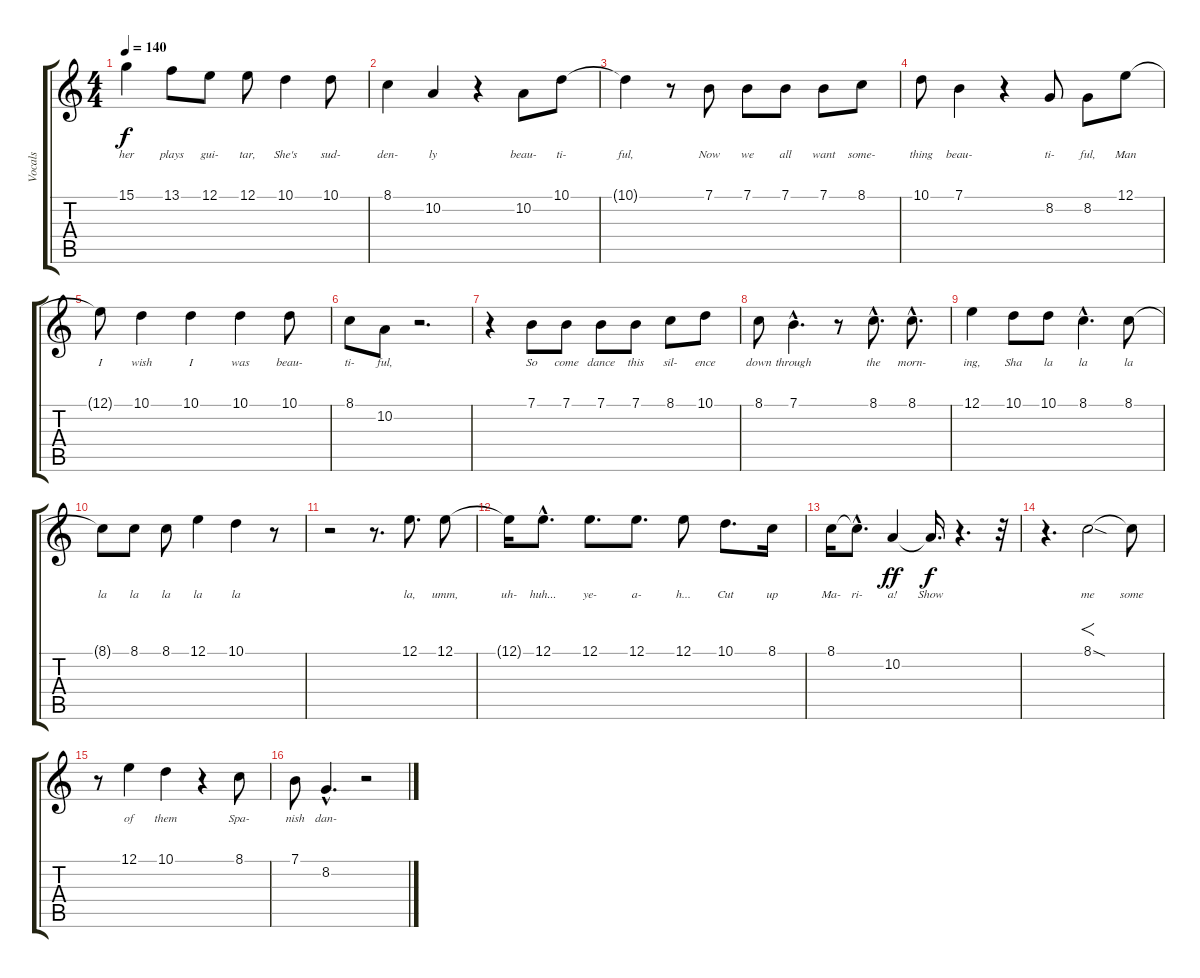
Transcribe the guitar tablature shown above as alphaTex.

\track ("Vocals" "Vocals") {instrument lead8bassandlead}
\staff {score tabs}
\tuning (E4 B3 G3 D3 A2 E2) {hide}
\ts (4 4)
\tempo 140
\clef g2
\ks c
15.1.4{lyrics (0 "her") lyrics (1 "") lyrics (2 "") lyrics (3 "") lyrics (4 "") dy f} 13.1.8{lyrics (0 "plays") lyrics (1 "") lyrics (2 "") lyrics (3 "") lyrics (4 "")} 12.1.8{lyrics (0 "gui-") lyrics (1 "") lyrics (2 "") lyrics (3 "") lyrics (4 "")} 12.1.8{lyrics (0 "tar,") lyrics (1 "") lyrics (2 "") lyrics (3 "") lyrics (4 "")} 10.1.4{lyrics (0 "She's") lyrics (1 "") lyrics (2 "") lyrics (3 "") lyrics (4 "")} 10.1.8{lyrics (0 "sud-") lyrics (1 "") lyrics (2 "") lyrics (3 "") lyrics (4 "")} |
8.1.4{lyrics (0 "den-") lyrics (1 "") lyrics (2 "") lyrics (3 "") lyrics (4 "")} 10.2.4{lyrics (0 "ly") lyrics (1 "") lyrics (2 "") lyrics (3 "") lyrics (4 "")} r.4 10.2.8{lyrics (0 "beau-") lyrics (1 "") lyrics (2 "") lyrics (3 "") lyrics (4 "")} 10.1.8{lyrics (0 "ti-") lyrics (1 "") lyrics (2 "") lyrics (3 "") lyrics (4 "")} |
10.1{t}.4{lyrics (0 "ful,") lyrics (1 "") lyrics (2 "") lyrics (3 "") lyrics (4 "")} r.8 7.1.8{lyrics (0 "Now") lyrics (1 "") lyrics (2 "") lyrics (3 "") lyrics (4 "")} 7.1.8{lyrics (0 "we") lyrics (1 "") lyrics (2 "") lyrics (3 "") lyrics (4 "")} 7.1.8{lyrics (0 "all") lyrics (1 "") lyrics (2 "") lyrics (3 "") lyrics (4 "")} 7.1.8{lyrics (0 "want") lyrics (1 "") lyrics (2 "") lyrics (3 "") lyrics (4 "")} 8.1.8{lyrics (0 "some-") lyrics (1 "") lyrics (2 "") lyrics (3 "") lyrics (4 "")} |
10.1.8{lyrics (0 "thing") lyrics (1 "") lyrics (2 "") lyrics (3 "") lyrics (4 "")} 7.1.4{lyrics (0 "beau-") lyrics (1 "") lyrics (2 "") lyrics (3 "") lyrics (4 "")} r.4 8.2.8{lyrics (0 "ti-") lyrics (1 "") lyrics (2 "") lyrics (3 "") lyrics (4 "")} 8.2.8{lyrics (0 "ful,") lyrics (1 "") lyrics (2 "") lyrics (3 "") lyrics (4 "")} 12.1.8{lyrics (0 "Man") lyrics (1 "") lyrics (2 "") lyrics (3 "") lyrics (4 "")} |
12.1{t}.8{lyrics (0 "I") lyrics (1 "") lyrics (2 "") lyrics (3 "") lyrics (4 "")} 10.1.4{lyrics (0 "wish") lyrics (1 "") lyrics (2 "") lyrics (3 "") lyrics (4 "")} 10.1.4{lyrics (0 "I") lyrics (1 "") lyrics (2 "") lyrics (3 "") lyrics (4 "")} 10.1.4{lyrics (0 "was") lyrics (1 "") lyrics (2 "") lyrics (3 "") lyrics (4 "")} 10.1.8{lyrics (0 "beau-") lyrics (1 "") lyrics (2 "") lyrics (3 "") lyrics (4 "")} |
8.1.8{lyrics (0 "ti-") lyrics (1 "") lyrics (2 "") lyrics (3 "") lyrics (4 "")} 10.2.8{lyrics (0 "ful,") lyrics (1 "") lyrics (2 "") lyrics (3 "") lyrics (4 "")} r.2{d} |
r.4 7.1.8{lyrics (0 "So") lyrics (1 "") lyrics (2 "") lyrics (3 "") lyrics (4 "")} 7.1.8{lyrics (0 "come") lyrics (1 "") lyrics (2 "") lyrics (3 "") lyrics (4 "")} 7.1.8{lyrics (0 "dance") lyrics (1 "") lyrics (2 "") lyrics (3 "") lyrics (4 "")} 7.1.8{lyrics (0 "this") lyrics (1 "") lyrics (2 "") lyrics (3 "") lyrics (4 "")} 8.1.8{lyrics (0 "sil-") lyrics (1 "") lyrics (2 "") lyrics (3 "") lyrics (4 "")} 10.1.8{lyrics (0 "ence") lyrics (1 "") lyrics (2 "") lyrics (3 "") lyrics (4 "")} |
8.1.8{lyrics (0 "down") lyrics (1 "") lyrics (2 "") lyrics (3 "") lyrics (4 "")} 7.1{hac}.4{d lyrics (0 "through") lyrics (1 "") lyrics (2 "") lyrics (3 "") lyrics (4 "")} r.8 8.1{hac}.8{d lyrics (0 "the") lyrics (1 "") lyrics (2 "") lyrics (3 "") lyrics (4 "")} 8.1{hac}.8{d lyrics (0 "morn-") lyrics (1 "") lyrics (2 "") lyrics (3 "") lyrics (4 "")} |
12.1.4{lyrics (0 "ing,") lyrics (1 "") lyrics (2 "") lyrics (3 "") lyrics (4 "")} 10.1.8{lyrics (0 "Sha") lyrics (1 "") lyrics (2 "") lyrics (3 "") lyrics (4 "")} 10.1.8{lyrics (0 "la") lyrics (1 "") lyrics (2 "") lyrics (3 "") lyrics (4 "")} 8.1{hac}.4{d lyrics (0 "la") lyrics (1 "") lyrics (2 "") lyrics (3 "") lyrics (4 "")} 8.1.8{lyrics (0 "la") lyrics (1 "") lyrics (2 "") lyrics (3 "") lyrics (4 "")} |
8.1{t}.8{lyrics (0 "la") lyrics (1 "") lyrics (2 "") lyrics (3 "") lyrics (4 "")} 8.1.8{lyrics (0 "la") lyrics (1 "") lyrics (2 "") lyrics (3 "") lyrics (4 "")} 8.1.8{lyrics (0 "la") lyrics (1 "") lyrics (2 "") lyrics (3 "") lyrics (4 "")} 12.1.4{lyrics (0 "la") lyrics (1 "") lyrics (2 "") lyrics (3 "") lyrics (4 "")} 10.1.4{lyrics (0 "la") lyrics (1 "") lyrics (2 "") lyrics (3 "") lyrics (4 "")} r.8 |
r.2 r.8{d} 12.1.8{d lyrics (0 "la,") lyrics (1 "") lyrics (2 "") lyrics (3 "") lyrics (4 "")} 12.1.8{lyrics (0 "umm,") lyrics (1 "") lyrics (2 "") lyrics (3 "") lyrics (4 "")} |
12.1{t}.16{lyrics (0 "uh-") lyrics (1 "") lyrics (2 "") lyrics (3 "") lyrics (4 "")} 12.1{hac}.8{d lyrics (0 "huh...") lyrics (1 "") lyrics (2 "") lyrics (3 "") lyrics (4 "")} 12.1.8{d lyrics (0 "ye-") lyrics (1 "") lyrics (2 "") lyrics (3 "") lyrics (4 "")} 12.1.8{d lyrics (0 "a-") lyrics (1 "") lyrics (2 "") lyrics (3 "") lyrics (4 "")} 12.1.8{lyrics (0 "h...") lyrics (1 "") lyrics (2 "") lyrics (3 "") lyrics (4 "")} 10.1.8{d lyrics (0 "Cut") lyrics (1 "") lyrics (2 "") lyrics (3 "") lyrics (4 "")} 8.1.16{lyrics (0 "up") lyrics (1 "") lyrics (2 "") lyrics (3 "") lyrics (4 "")} |
8.1.16{lyrics (0 "Ma-") lyrics (1 "") lyrics (2 "") lyrics (3 "") lyrics (4 "")} 8.1{hac t}.8{d lyrics (0 "ri-") lyrics (1 "") lyrics (2 "") lyrics (3 "") lyrics (4 "")} 10.2.4{lyrics (0 "a!") lyrics (1 "") lyrics (2 "") lyrics (3 "") lyrics (4 "") dy ff} 10.2{t}.16{d lyrics (0 "Show") lyrics (1 "") lyrics (2 "") lyrics (3 "") lyrics (4 "") dy f} r.4{d} r.32 |
r.4{d} 8.1{sod}.2{f lyrics (0 "me") lyrics (1 "") lyrics (2 "") lyrics (3 "") lyrics (4 "")} 8.1{t}.8{lyrics (0 "some") lyrics (1 "") lyrics (2 "") lyrics (3 "") lyrics (4 "")} |
r.8 12.1.4{lyrics (0 "of") lyrics (1 "") lyrics (2 "") lyrics (3 "") lyrics (4 "")} 10.1.4{lyrics (0 "them") lyrics (1 "") lyrics (2 "") lyrics (3 "") lyrics (4 "")} r.4 8.1.8{lyrics (0 "Spa-") lyrics (1 "") lyrics (2 "") lyrics (3 "") lyrics (4 "")} |
7.1.8{lyrics (0 "nish") lyrics (1 "") lyrics (2 "") lyrics (3 "") lyrics (4 "")} 8.2{hac}.4{d lyrics (0 "dan-") lyrics (1 "") lyrics (2 "") lyrics (3 "") lyrics (4 "")} r.2
